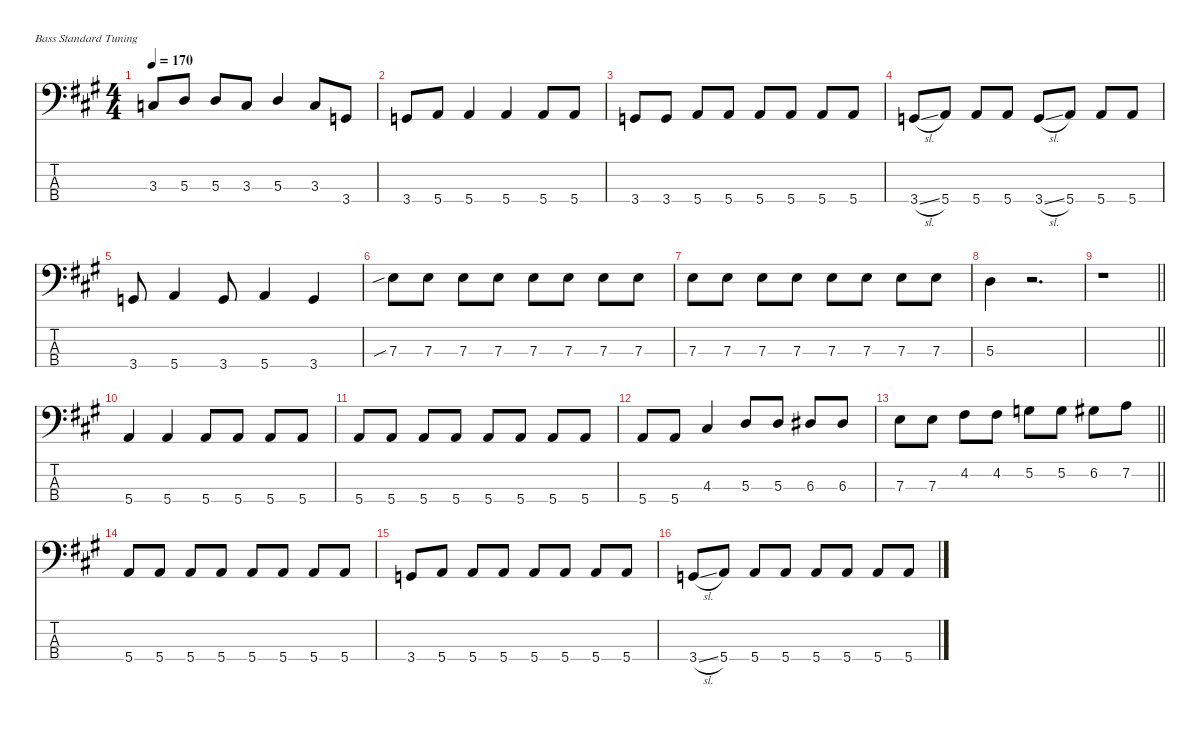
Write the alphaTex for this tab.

\defaultSystemsLayout 4
\hideDynamics
\bracketExtendMode nobrackets
\singleTrackTrackNamePolicy hidden
\multiTrackTrackNamePolicy hidden
\firstSystemTrackNameMode fullname
\firstSystemTrackNameOrientation horizontal
\otherSystemsTrackNameOrientation horizontal
\track ("Bass" "el.bs.") {defaultSystemsLayout 8 instrument electricbasspick}
\staff {score tabs}
\tuning (G2 D2 A1 E1)
\ts (4 4)
\tempo 170
\clef f4
\ks a
3.3{acc forcenatural}.8{dy f beam Up} 5.3{acc forcenatural}.8{beam Up} 5.3{acc forcenatural}.8{beam Up} 3.3{acc forcenatural}.8{beam Up} 5.3{acc forcenatural}.4{beam Up} 3.3{acc forcenatural}.8{beam Up} 3.4{acc forcenatural}.8{beam Up} |
3.4{acc forcenatural}.8{beam Up} 5.4{acc forcenatural}.8{beam Up} 5.4{acc forcenatural}.4{beam Up} 5.4{acc forcenatural}.4{beam Up} 5.4{acc forcenatural}.8{beam Up} 5.4{acc forcenatural}.8{beam Up} |
3.4{acc forcenatural}.8{beam Up} 3.4{acc forcenatural}.8{beam Up} 5.4{acc forcenatural}.8{beam Up} 5.4{acc forcenatural}.8{beam Up} 5.4{acc forcenatural}.8{beam Up} 5.4{acc forcenatural}.8{beam Up} 5.4{acc forcenatural}.8{beam Up} 5.4{acc forcenatural}.8{beam Up} |
3.4{sl acc forcenatural}.8{beam Up} 5.4{acc forcenatural}.8{beam Up} 5.4{acc forcenatural}.8{beam Up} 5.4{acc forcenatural}.8{beam Up} 3.4{sl acc forcenatural}.8{beam Up} 5.4{acc forcenatural}.8{beam Up} 5.4{acc forcenatural}.8{beam Up} 5.4{acc forcenatural}.8{beam Up} |
3.4{acc forcenatural}.8{beam Up} 5.4{acc forcenatural}.4{beam Up} 3.4{acc forcenatural}.8{beam Up} 5.4{acc forcenatural}.4{beam Up} 3.4{acc forcenatural}.4{beam Up} |
7.3{sib acc forcenatural}.8{beam Down} 7.3{acc forcenatural}.8{beam Down} 7.3{acc forcenatural}.8{beam Down} 7.3{acc forcenatural}.8{beam Down} 7.3{acc forcenatural}.8{beam Down} 7.3{acc forcenatural}.8{beam Down} 7.3{acc forcenatural}.8{beam Down} 7.3{acc forcenatural}.8{beam Down} |
7.3{acc forcenatural}.8{beam Down} 7.3{acc forcenatural}.8{beam Down} 7.3{acc forcenatural}.8{beam Down} 7.3{acc forcenatural}.8{beam Down} 7.3{acc forcenatural}.8{beam Down} 7.3{acc forcenatural}.8{beam Down} 7.3{acc forcenatural}.8{beam Down} 7.3{acc forcenatural}.8{beam Down} |
5.3{acc forcenatural}.4{beam Down} r.2{d beam Down} |
\barLineRight lightlight
r.1{beam Down} |
5.4{acc forcenatural}.4{beam Up} 5.4{acc forcenatural}.4{beam Up} 5.4{acc forcenatural}.8{beam Up} 5.4{acc forcenatural}.8{beam Up} 5.4{acc forcenatural}.8{beam Up} 5.4{acc forcenatural}.8{beam Up} |
5.4{acc forcenatural}.8{beam Up} 5.4{acc forcenatural}.8{beam Up} 5.4{acc forcenatural}.8{beam Up} 5.4{acc forcenatural}.8{beam Up} 5.4{acc forcenatural}.8{beam Up} 5.4{acc forcenatural}.8{beam Up} 5.4{acc forcenatural}.8{beam Up} 5.4{acc forcenatural}.8{beam Up} |
5.4{acc forcenatural}.8{beam Up} 5.4{acc forcenatural}.8{beam Up} 4.3{acc #}.4{beam Up} 5.3{acc forcenatural}.8{beam Up} 5.3{acc forcenatural}.8{beam Up} 6.3{acc #}.8{beam Up} 6.3{acc #}.8{beam Up} |
\barLineRight lightlight
7.3{acc forcenatural}.8{beam Down} 7.3{acc forcenatural}.8{beam Down} 4.2{acc #}.8{beam Down} 4.2{acc #}.8{beam Down} 5.2{acc forcenatural}.8{beam Down} 5.2{acc forcenatural}.8{beam Down} 6.2{acc #}.8{beam Down} 7.2{acc forcenatural}.8{beam Down} |
5.4{acc forcenatural}.8{beam Up} 5.4{acc forcenatural}.8{beam Up} 5.4{acc forcenatural}.8{beam Up} 5.4{acc forcenatural}.8{beam Up} 5.4{acc forcenatural}.8{beam Up} 5.4{acc forcenatural}.8{beam Up} 5.4{acc forcenatural}.8{beam Up} 5.4{acc forcenatural}.8{beam Up} |
3.4{acc forcenatural}.8{beam Up} 5.4{acc forcenatural}.8{beam Up} 5.4{acc forcenatural}.8{beam Up} 5.4{acc forcenatural}.8{beam Up} 5.4{acc forcenatural}.8{beam Up} 5.4{acc forcenatural}.8{beam Up} 5.4{acc forcenatural}.8{beam Up} 5.4{acc forcenatural}.8{beam Up} |
3.4{sl acc forcenatural}.8{beam Up} 5.4{acc forcenatural}.8{beam Up} 5.4{acc forcenatural}.8{beam Up} 5.4{acc forcenatural}.8{beam Up} 5.4{acc forcenatural}.8{beam Up} 5.4{acc forcenatural}.8{beam Up} 5.4{acc forcenatural}.8{beam Up} 5.4{acc forcenatural}.8{beam Up}
